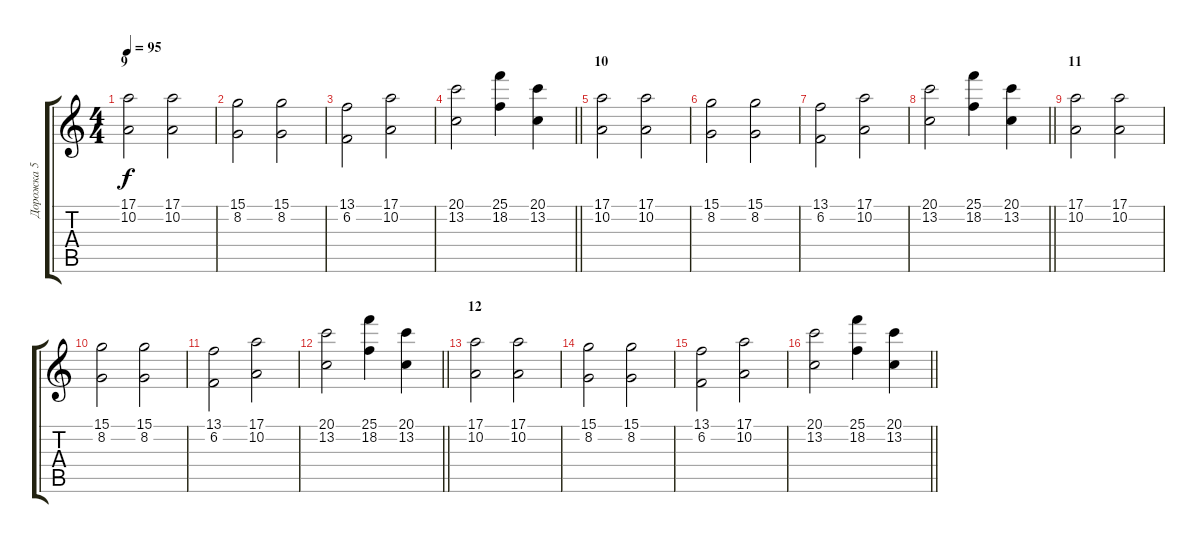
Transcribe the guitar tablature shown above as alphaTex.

\track ("Дорожка 5" "Дорожка 5") {instrument musicbox}
\staff {score tabs}
\tuning (E4 B3 G3 D3 A2 E2) {hide}
\ts (4 4)
\section ("" "9")
\tempo 95
\clef g2
\ks c
(17.1 10.2).2{dy f} (17.1 10.2).2 |
(15.1 8.2).2 (15.1 8.2).2 |
(13.1 6.2).2 (17.1 10.2).2 |
\barLineRight lightlight
(20.1 13.2).2 (25.1 18.2).4 (20.1 13.2).4 |
\section ("" "10")
(17.1 10.2).2 (17.1 10.2).2 |
(15.1 8.2).2 (15.1 8.2).2 |
(13.1 6.2).2 (17.1 10.2).2 |
\barLineRight lightlight
(20.1 13.2).2 (25.1 18.2).4 (20.1 13.2).4 |
\section ("" "11")
(17.1 10.2).2 (17.1 10.2).2 |
(15.1 8.2).2 (15.1 8.2).2 |
(13.1 6.2).2 (17.1 10.2).2 |
\barLineRight lightlight
(20.1 13.2).2 (25.1 18.2).4 (20.1 13.2).4 |
\section ("" "12")
(17.1 10.2).2 (17.1 10.2).2 |
(15.1 8.2).2 (15.1 8.2).2 |
(13.1 6.2).2 (17.1 10.2).2 |
\barLineRight lightlight
(20.1 13.2).2 (25.1 18.2).4 (20.1 13.2).4
